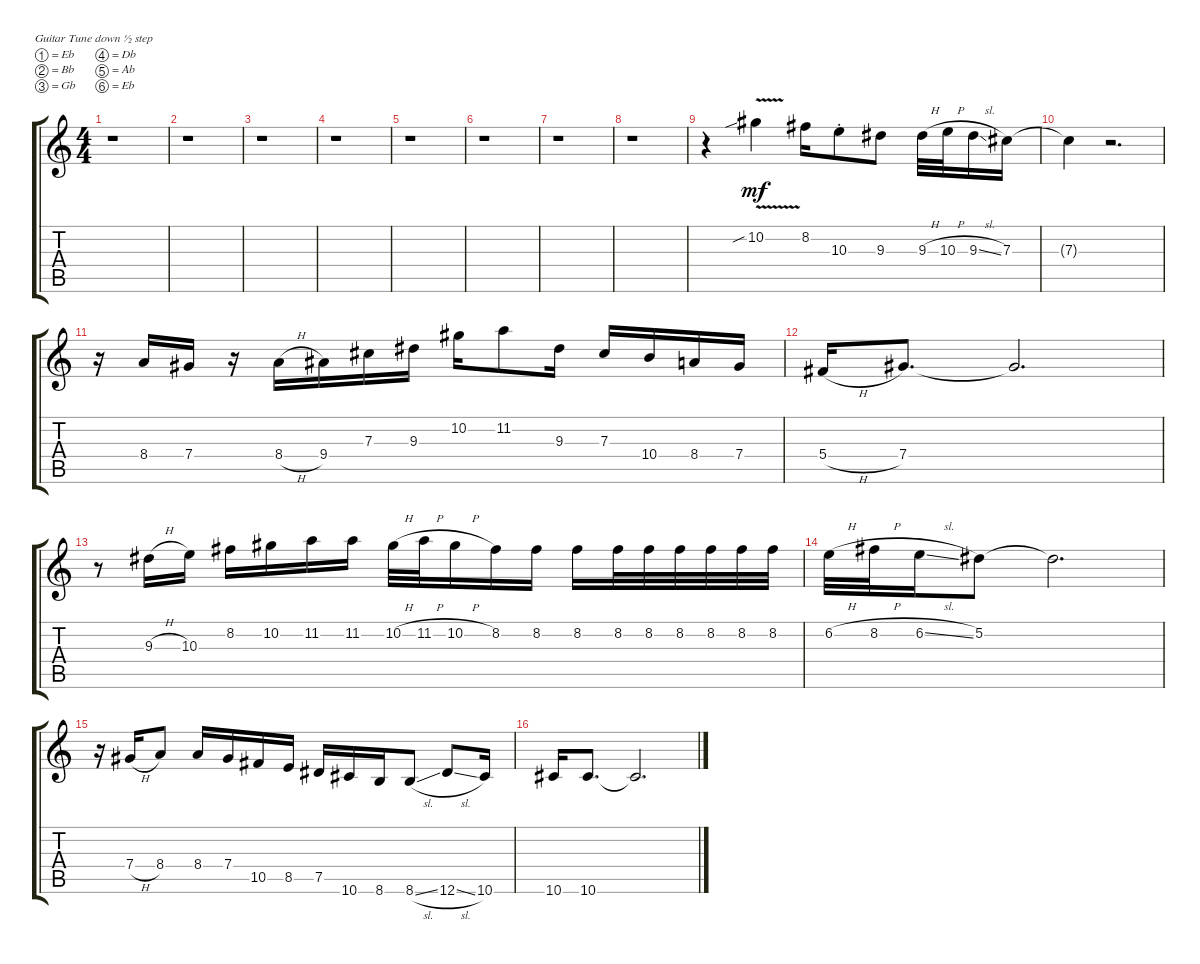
\defaultSystemsLayout 4
\bracketExtendMode groupsimilarinstruments
\singleTrackTrackNamePolicy hidden
\multiTrackTrackNamePolicy hidden
\firstSystemTrackNameOrientation horizontal
\otherSystemsTrackNameOrientation horizontal
\track ("Владимир Холстинин (Acoustic Solo)" "S-Gt") {instrument acousticguitarsteel}
\staff {score tabs}
\tuning (Eb4 Bb3 Gb3 Db3 Ab2 Eb2)
\ts (4 4)
\tempo (85 hide)
\clef g2
\scale
1.03909
\ks c
r.1{dy mf} |
\scale
0.960908 r.1 |
\scale
1.03909 r.1 |
\scale
0.960908 r.1 |
\scale
1.03909 r.1 |
\scale
0.960908 r.1 |
\scale
1.03909 r.1 |
\tempo (92 hide)
\scale
0.960908 r.1 |
\scale
1.03909 r.4 10.2{v sib}.4 8.2.16 10.3{st}.8 9.3.8 9.3{h}.32 10.3{h}.32 9.3{sl}.16 7.3.16 |
\scale
0.960908 7.3{t}.4 r.2{d} |
\scale
1.03909 r.16 8.4.16 7.4.16 r.16 8.4{h}.16 9.4.16 7.3.16 9.3.16 10.2.16 11.2.8 9.3.16 7.3.16 10.4.16 8.4.16 7.4.16 |
\scale
0.960908 5.4{h}.16 7.4.8{d} 7.4{t}.2{d} |
\scale
1.03909 r.8 9.3{h}.16 10.3.16 8.2.16 10.2.16 11.2.16 11.2.16 10.2{h}.32 11.2{h}.32 10.2{h}.16 8.2.16 8.2.16 8.2.16 8.2.32 8.2.32 8.2.32 8.2.32 8.2.32 8.2.32 |
\scale
0.960908 6.2{h}.32 8.2{h}.32 6.2{sl}.16 5.2.8 5.2{t}.2{d} |
\scale
1.03909 r.16 7.4{h}.16 8.4.8 8.4.16 7.4.16 10.5.16 8.5.16 7.5.16 10.6.16 8.6.16 8.6{sl}.8 12.6{sl}.8 10.6.16 |
\scale
0.960908 10.6.16 10.6.8{d} 10.6{t}.2{d}
